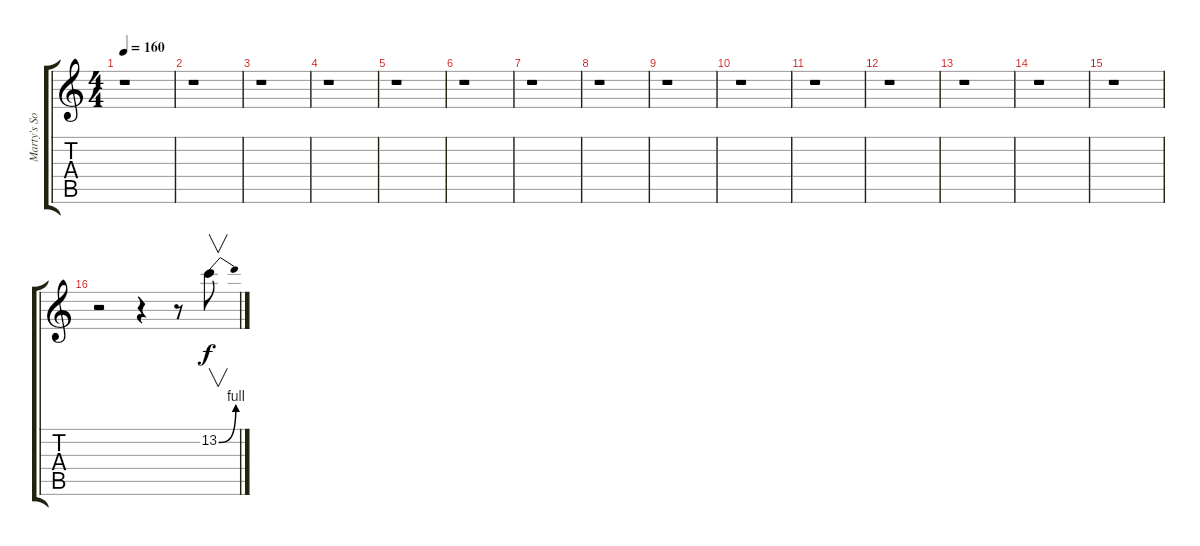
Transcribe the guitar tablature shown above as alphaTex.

\track ("Marty's Solo" "Marty's So") {instrument overdrivenguitar}
\staff {score tabs}
\tuning (E4 B3 G3 D3 A2 E2) {hide}
\ts (4 4)
\tempo 160
\clef g2
\ks c
r.1{dy f} |
r.1 |
r.1 |
r.1 |
r.1 |
r.1 |
r.1 |
r.1 |
r.1 |
r.1 |
r.1 |
r.1 |
r.1 |
r.1 |
r.1 |
r.2 r.4 r.8 13.2{be (bend 0 0 60 4)}.8{v}
